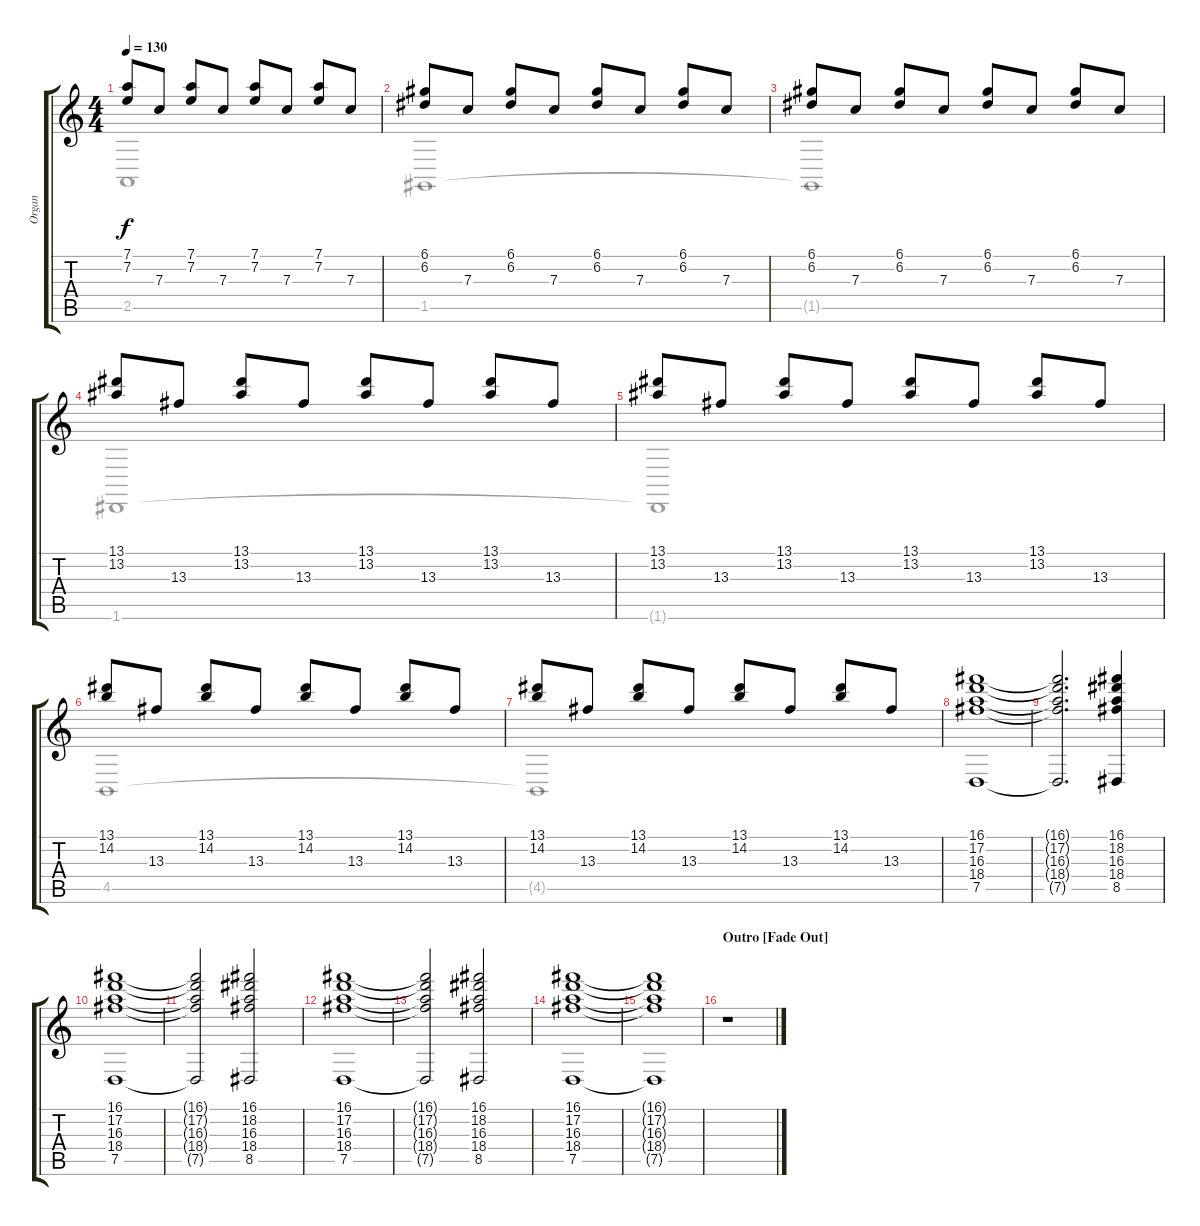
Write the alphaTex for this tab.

\track ("Organ" "Organ") {instrument rockorgan}
\staff {score tabs}
\tuning (D5 A4 F4 C4 G2 D2) {hide}
\voice
\ts (4 4)
\tempo 130
\clef g2
\ks c
(7.1 7.2).8{dy f} 7.3.8 (7.1 7.2).8 7.3.8 (7.1 7.2).8 7.3.8 (7.1 7.2).8 7.3.8 |
(6.1 6.2).8 7.3.8 (6.1 6.2).8 7.3.8 (6.1 6.2).8 7.3.8 (6.1 6.2).8 7.3.8 |
(6.1 6.2).8 7.3.8 (6.1 6.2).8 7.3.8 (6.1 6.2).8 7.3.8 (6.1 6.2).8 7.3.8 |
(13.1 13.2).8 13.3.8 (13.1 13.2).8 13.3.8 (13.1 13.2).8 13.3.8 (13.1 13.2).8 13.3.8 |
(13.1 13.2).8 13.3.8 (13.1 13.2).8 13.3.8 (13.1 13.2).8 13.3.8 (13.1 13.2).8 13.3.8 |
(13.1 14.2).8 13.3.8 (13.1 14.2).8 13.3.8 (13.1 14.2).8 13.3.8 (13.1 14.2).8 13.3.8 |
(13.1 14.2).8 13.3.8 (13.1 14.2).8 13.3.8 (13.1 14.2).8 13.3.8 (13.1 14.2).8 13.3.8 |
(16.1 17.2 16.3 18.4 7.5).1 |
(16.1{t} 17.2{t} 16.3{t} 18.4{t} 7.5{t}).2{d} (16.1 18.2 16.3 18.4 8.5).4 |
(16.1 17.2 16.3 18.4 7.5).1 |
(16.1{t} 17.2{t} 16.3{t} 18.4{t} 7.5{t}).2 (16.1 18.2 16.3 18.4 8.5).2 |
(16.1 17.2 16.3 18.4 7.5).1 |
(16.1{t} 17.2{t} 16.3{t} 18.4{t} 7.5{t}).2 (16.1 18.2 16.3 18.4 8.5).2 |
(16.1 17.2 16.3 18.4 7.5).1 |
(16.1{t} 17.2{t} 16.3{t} 18.4{t} 7.5{t}).1 |
\section ("" "Outro [Fade Out]")
r.1
\voice
\clef g2
\ottava regular
\simile none
\ks c
2.5{t}.1{dy f} |
1.5.1 |
1.5{t}.1 |
1.6.1 |
1.6{t}.1 |
4.5.1 |
4.5{t}.1 |
|
|
|
|
|
|
|
|
